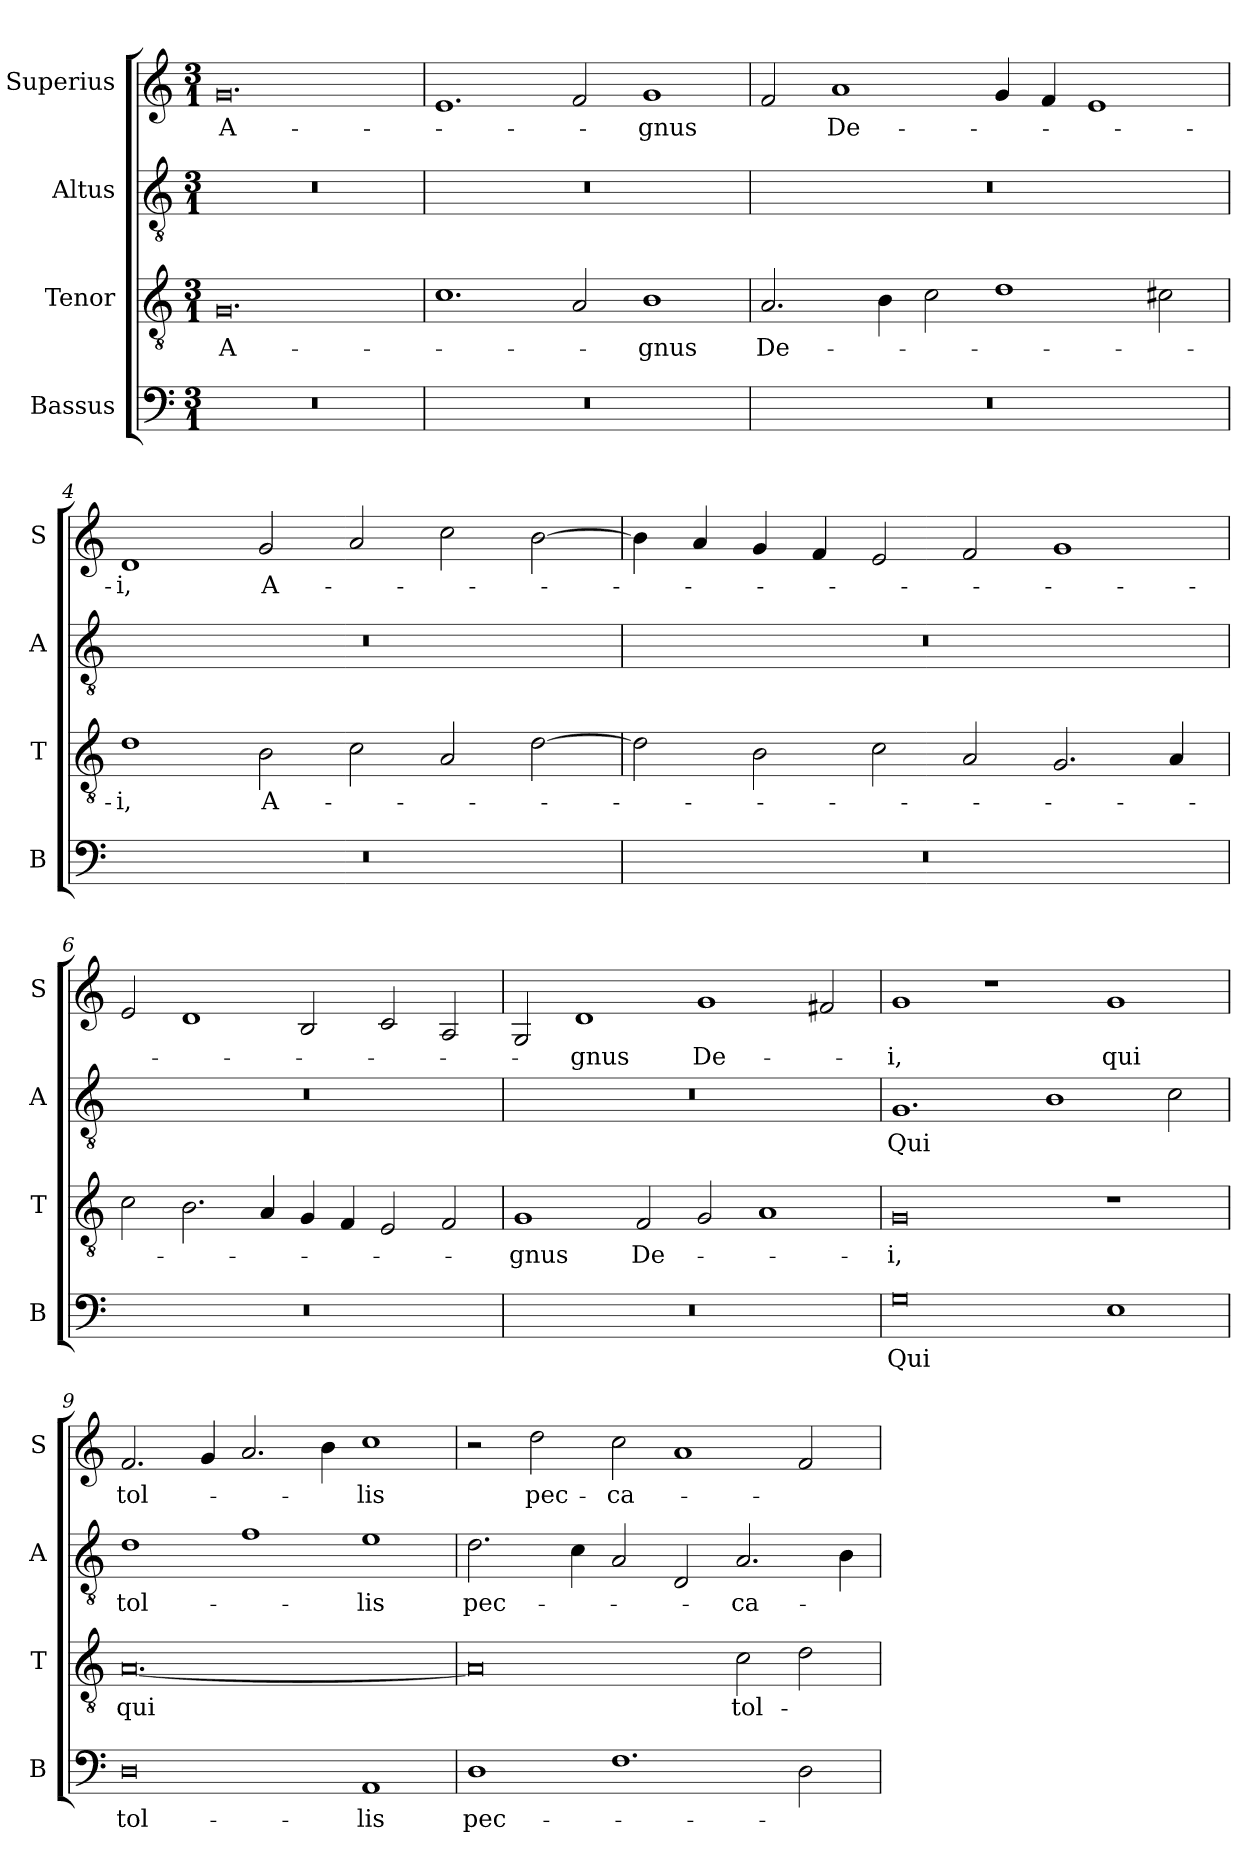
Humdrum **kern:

**kern	**text	**kern	**text	**kern	**text	**kern	**text
*part4	*part4	*part3	*part3	*part2	*part2	*part1	*part1
*staff4	*staff4	*staff3	*staff3	*staff2	*staff2	*staff1	*staff1
*I"Bassus	*	*I"Tenor	*	*I"Altus	*	*I"Superius	*
*I'B	*	*I'T	*	*I'A	*	*I'S	*
*clefF4	*	*clefGv2	*	*clefGv2	*	*clefG2	*
*k[]	*	*k[]	*	*k[]	*	*k[]	*
*M3/1	*	*M3/1	*	*M3/1	*	*M3/1	*
=1	=1	=1	=1	=1	=1	=1	=1
0.r	.	0.G	A-	0.r	.	0.g	A-
=2	=2	=2	=2	=2	=2	=2	=2
0.r	.	1.c	.	0.r	.	1.e	.
.	.	2A	.	.	.	2f	.
.	.	1B	-gnus	.	.	1g	-gnus
=3	=3	=3	=3	=3	=3	=3	=3
0.r	.	2.A	De-	0.r	.	2f	.
.	.	.	.	.	.	1a	De-
.	.	4B	.	.	.	.	.
.	.	2c	.	.	.	.	.
.	.	1d	.	.	.	4g	.
.	.	.	.	.	.	4f	.
.	.	.	.	.	.	1e	.
.	.	2c#X	.	.	.	.	.
=4	=4	=4	=4	=4	=4	=4	=4
0.r	.	1d	-i,	0.r	.	1d	-i,
!	!	!	!LO:LY:i	!	!	!	!LO:LY:i
.	.	2B	A-	.	.	2g	A-
.	.	2c	.	.	.	2a	.
.	.	2A	.	.	.	2cc	.
.	.	[2d	.	.	.	[2b	.
=5	=5	=5	=5	=5	=5	=5	=5
0.r	.	2d]	.	0.r	.	4b]	.
.	.	.	.	.	.	4a	.
.	.	2B	.	.	.	4g	.
.	.	.	.	.	.	4f	.
.	.	2c	.	.	.	2e	.
.	.	2A	.	.	.	2f	.
.	.	2.G	.	.	.	1g	.
.	.	4A	.	.	.	.	.
=6	=6	=6	=6	=6	=6	=6	=6
0.r	.	2c	.	0.r	.	2e	.
.	.	2.B	.	.	.	1d	.
.	.	4A	.	.	.	.	.
.	.	4G	.	.	.	2B	.
.	.	4F	.	.	.	.	.
.	.	2E	.	.	.	2c	.
.	.	2F	.	.	.	2A	.
=7	=7	=7	=7	=7	=7	=7	=7
!	!	!	!LO:LY:i	!	!	!	!
0.r	.	1G	-gnus	0.r	.	2G	.
!	!	!	!	!	!	!	!LO:LY:i
.	.	.	.	.	.	1d	-gnus
!	!	!	!LO:LY:i	!	!	!	!
.	.	2F	De-	.	.	.	.
!	!	!	!	!	!	!	!LO:LY:i
.	.	2G	.	.	.	1g	De-
.	.	1A	.	.	.	.	.
.	.	.	.	.	.	2f#X	.
=8	=8	=8	=8	=8	=8	=8	=8
!	!LO:LY:i	!	!LO:LY:i	!	!	!	!LO:LY:i
0G	Qui	0G	-i,	1.G	Qui	1g	-i,
.	.	.	.	.	.	1r	.
.	.	.	.	1B	.	.	.
1E	.	1r	.	.	.	1g	qui
.	.	.	.	2c	.	.	.
=9	=9	=9	=9	=9	=9	=9	=9
!	!LO:LY:i	!	!LO:LY:i	!	!	!	!
0D	tol-	[0.A	qui	1d	tol-	2.f	tol-
.	.	.	.	.	.	4g	.
.	.	.	.	1f	.	2.a	.
.	.	.	.	.	.	4b	.
!	!LO:LY:i	!	!	!	!	!	!
1AA	-lis	.	.	1e	-lis	1cc	-lis
=10	=10	=10	=10	=10	=10	=10	=10
!	!LO:LY:i	!	!	!	!LO:LY:i	!	!
1D	pec-	0A]	.	2.d	pec-	2r	.
.	.	.	.	.	.	2dd	pec-
.	.	.	.	4c	.	.	.
1.F	.	.	.	2A	.	2cc	-ca-
.	.	.	.	2D	.	1a	.
!	!	!	!LO:LY:i	!	!LO:LY:i	!	!
.	.	2c	tol-	2.A	-ca-	.	.
2D	.	2d	.	.	.	2f	.
.	.	.	.	4B	.	.	.
=	=	=	=	=	=	=	=
*-	*-	*-	*-	*-	*-	*-	*-
